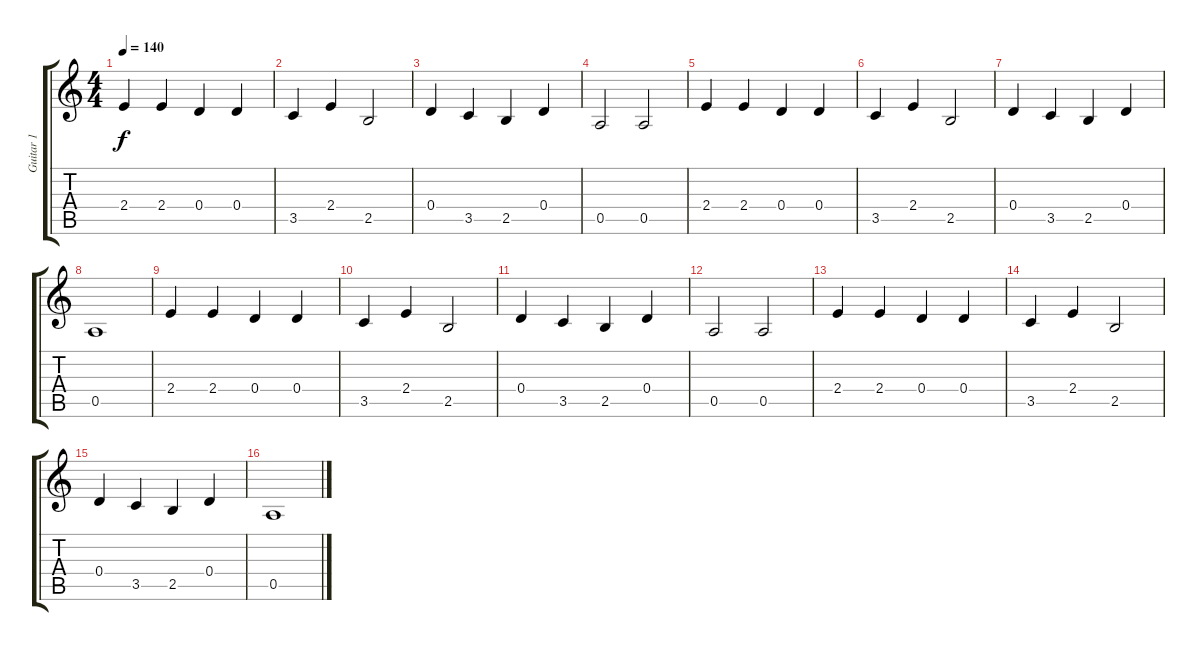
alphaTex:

\track ("Guitar 1" "Guitar 1") {instrument distortionguitar}
\staff {score tabs}
\tuning (E4 B3 G3 D3 A2 E2) {hide}
\ts (4 4)
\tempo 140
\clef g2
\ks c
2.4.4{dy f} 2.4.4 0.4.4 0.4.4 |
3.5.4 2.4.4 2.5.2 |
0.4.4 3.5.4 2.5.4 0.4.4 |
0.5.2 0.5.2 |
2.4.4 2.4.4 0.4.4 0.4.4 |
3.5.4 2.4.4 2.5.2 |
0.4.4 3.5.4 2.5.4 0.4.4 |
0.5.1 |
2.4.4 2.4.4 0.4.4 0.4.4 |
3.5.4 2.4.4 2.5.2 |
0.4.4 3.5.4 2.5.4 0.4.4 |
0.5.2 0.5.2 |
2.4.4 2.4.4 0.4.4 0.4.4 |
3.5.4 2.4.4 2.5.2 |
0.4.4 3.5.4 2.5.4 0.4.4 |
0.5.1
